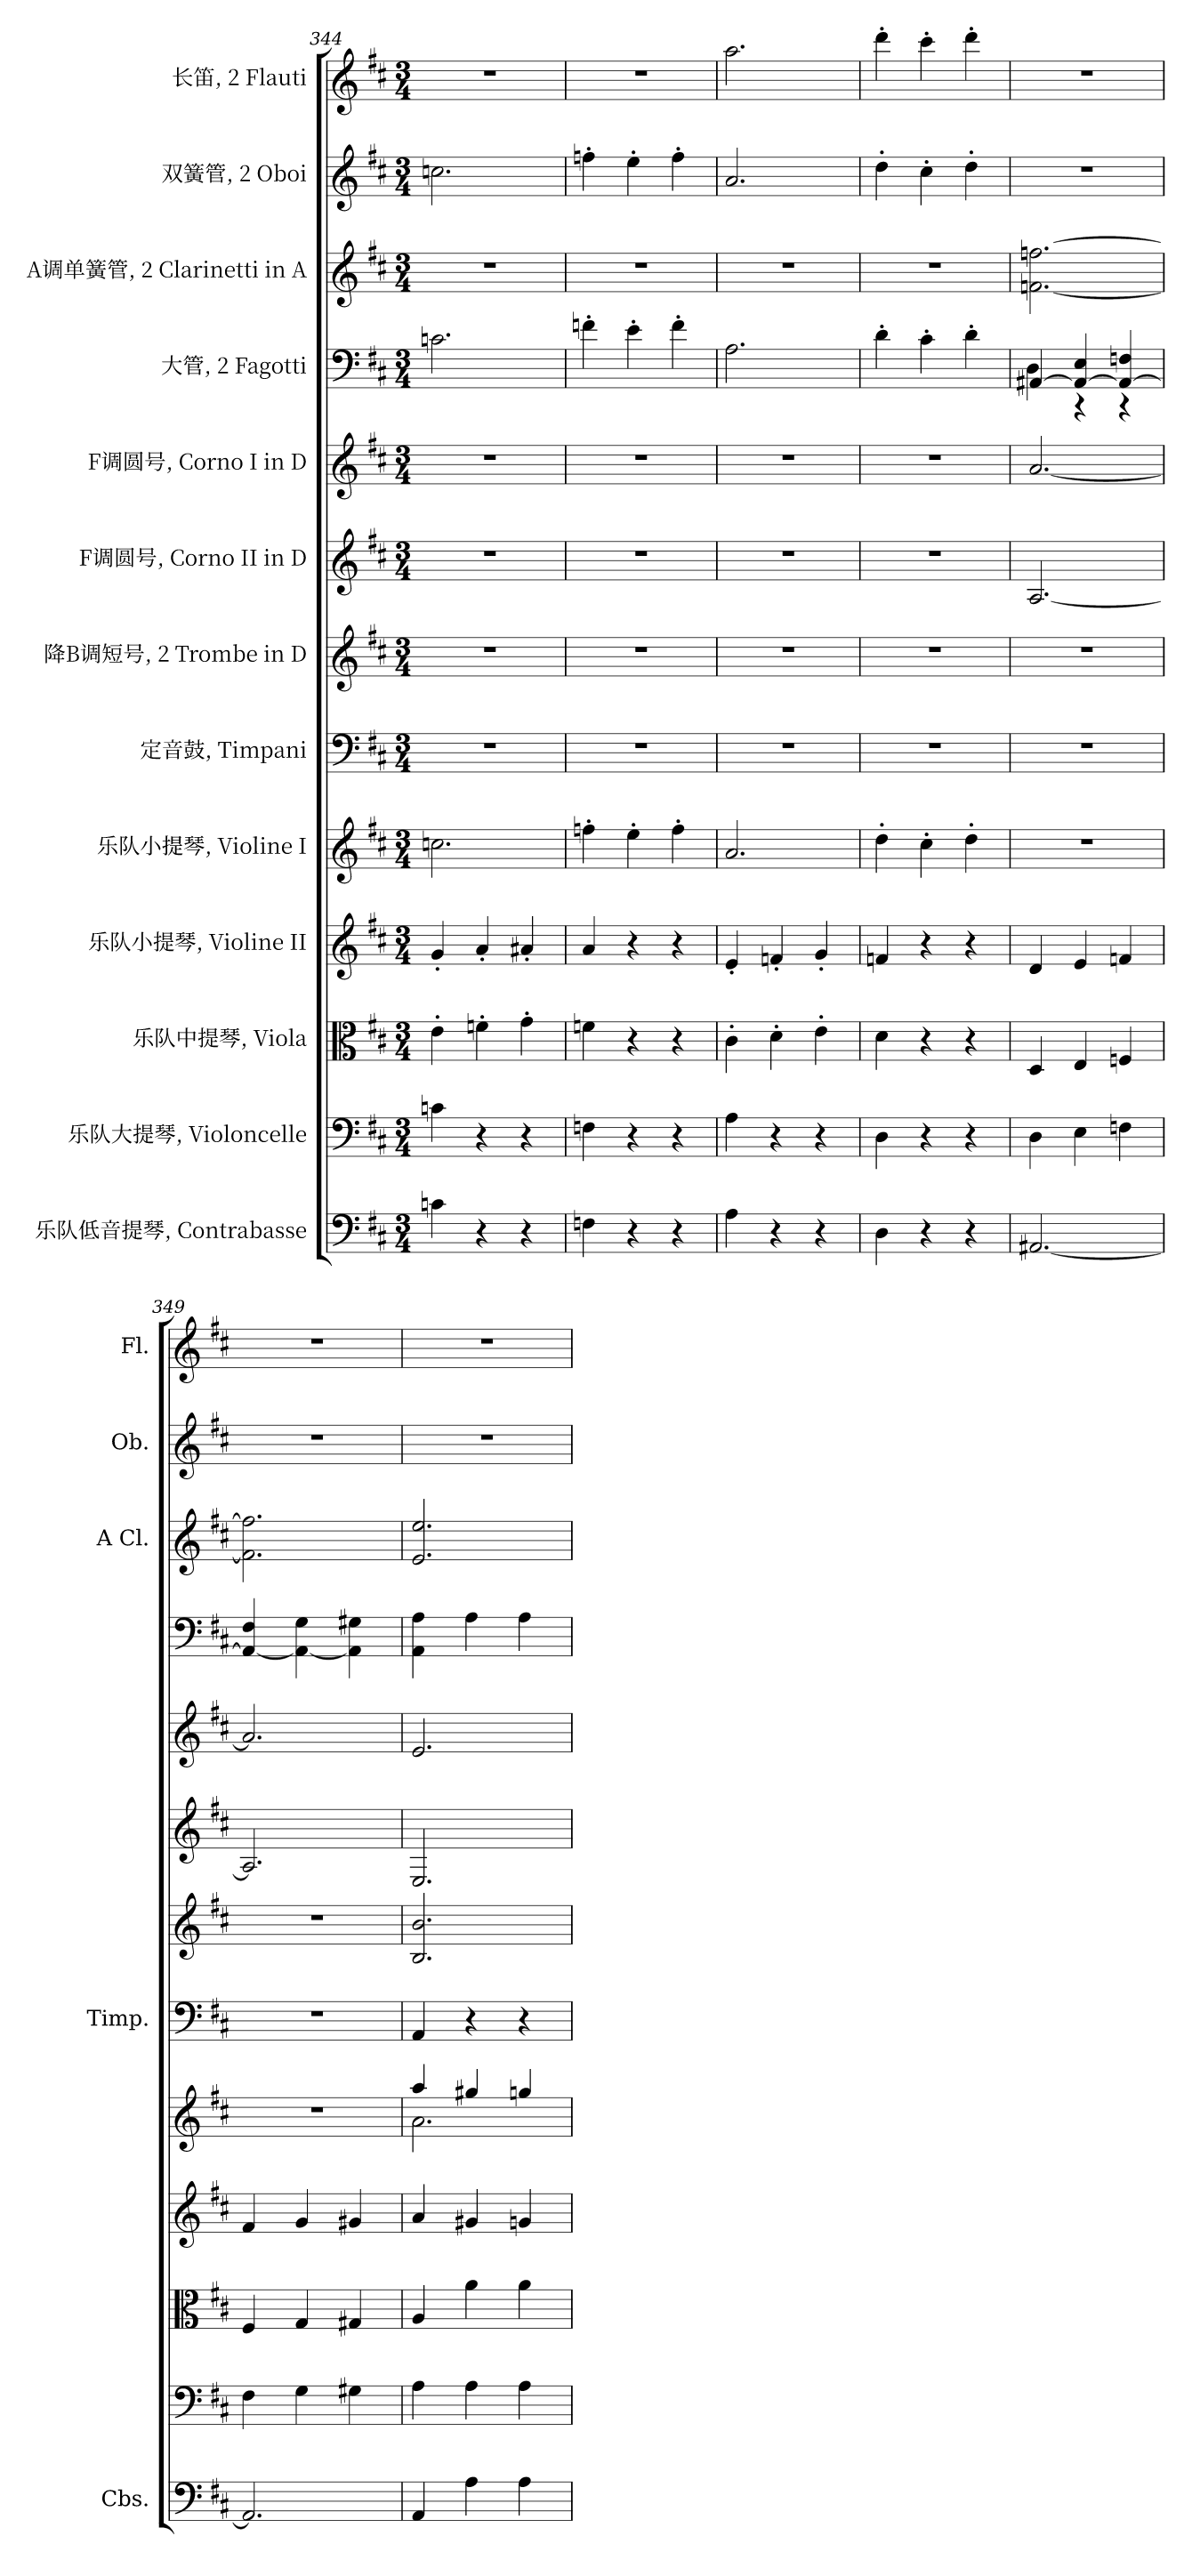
**kern	**kern	**kern	**kern	**kern	**kern	**kern	**kern	**kern	**kern	**kern	**kern	**kern
*part13	*part12	*part11	*part10	*part9	*part8	*part7	*part6	*part5	*part4	*part3	*part2	*part1
*staff13	*staff12	*staff11	*staff10	*staff9	*staff8	*staff7	*staff6	*staff5	*staff4	*staff3	*staff2	*staff1
*I"乐队低音提琴, Contrabasse	*I"乐队大提琴, Violoncelle	*I"乐队中提琴, Viola	*I"乐队小提琴, Violine II	*I"乐队小提琴, Violine I	*I"定音鼓, Timpani	*I"降B调短号, 2 Trombe in D	*I"F调圆号, Corno II in D	*I"F调圆号, Corno I in D	*I"大管, 2 Fagotti	*I"A调单簧管, 2 Clarinetti in A	*I"双簧管, 2 Oboi	*I"长笛, 2 Flauti
*I'Cbs.	*	*	*	*	*I'Timp.	*	*	*	*	*I'A Cl.	*I'Ob.	*I'Fl.
*clefF4	*clefF4	*clefC3	*clefG2	*clefG2	*clefF4	*clefG2	*clefG2	*clefG2	*clefF4	*clefG2	*clefG2	*clefG2
*ITrd7c12	*	*	*	*	*	*ITrd1c2	*ITrd4c7	*ITrd4c7	*	*ITrd2c3	*	*
*k[f#c#]	*k[f#c#]	*k[f#c#]	*k[f#c#]	*k[f#c#]	*k[f#c#]	*k[]	*k[f#]	*k[f#]	*k[f#c#]	*k[f#c#g#d#a#]	*k[f#c#]	*k[f#c#]
*M3/4	*M3/4	*M3/4	*M3/4	*M3/4	*M3/4	*M3/4	*M3/4	*M3/4	*M3/4	*M3/4	*M3/4	*M3/4
*MM307	*MM307	*MM307	*MM307	*MM307	*MM307	*MM307	*MM307	*MM307	*MM307	*MM307	*MM307	*MM307
=344	=344	=344	=344	=344	=344	=344	=344	=344	=344	=344	=344	=344
4Cn\	4cn\	4e'\	4g'/	2.ccn\	2.r	2.r	2.r	2.r	2.cn\	2.r	2.ccn\	2.r
4r	4r	4fn'\	4a'/	.	.	.	.	.	.	.	.	.
4r	4r	4g'\	4a#X'/	.	.	.	.	.	.	.	.	.
=345	=345	=345	=345	=345	=345	=345	=345	=345	=345	=345	=345	=345
*	*	*	*	*	*	*	*	*	*	*	*	*MM307
4FFn\	4Fn\	4fn\	4a/	4ffn'\	2.r	2.r	2.r	2.r	4fn'\	2.r	4ffn'\	2.r
4r	4r	4r	4r	4ee'\	.	.	.	.	4e'\	.	4ee'\	.
4r	4r	4r	4r	4ff'\	.	.	.	.	4f'\	.	4ff'\	.
=346	=346	=346	=346	=346	=346	=346	=346	=346	=346	=346	=346	=346
*	*	*	*	*	*	*	*	*	*	*	*	*MM307
4AA\	4A\	4c#'\	4e'/	2.a/	2.r	2.r	2.r	2.r	2.A\	2.r	2.a/	2.aa\
4r	4r	4d'\	4fn'/	.	.	.	.	.	.	.	.	.
4r	4r	4e'\	4g'/	.	.	.	.	.	.	.	.	.
=347	=347	=347	=347	=347	=347	=347	=347	=347	=347	=347	=347	=347
*	*	*	*	*	*	*	*	*	*	*	*	*MM307
4DD\	4D\	4d\	4fn/	4dd'\	2.r	2.r	2.r	2.r	4d'\	2.r	4dd'\	4ddd'\
*	*	*	*	*	*	*	*	*	*	*	*	*MM281
4r	4r	4r	4r	4cc#'\	.	.	.	.	4c#'\	.	4cc#'\	4ccc#'\
4r	4r	4r	4r	4dd'\	.	.	.	.	4d'\	.	4dd'\	4ddd'\
=348	=348	=348	=348	=348	=348	=348	=348	=348	=348	=348	=348	=348
*	*	*	*	*	*	*	*	*	*	*	*	*MM315
*	*	*	*	*	*	*	*	*	*^	*	*	*
[2.AAA#X/	4D\	4D/	4d/	2.r	2.r	2.r	[2.D/	[2.d/	[4AA#X/	4D\	[2.dn\ [2.ddn\	2.r	2.r
.	4E\	4E/	4e/	.	.	.	.	.	4AA#/_ 4E/	4r	.	.	.
.	4Fn\	4Fn/	4fn/	.	.	.	.	.	4AA#/_ 4Fn/	4r	.	.	.
*	*	*	*	*	*	*	*	*	*v	*v	*	*	*
=349	=349	=349	=349	=349	=349	=349	=349	=349	=349	=349	=349	=349
*	*	*	*	*	*	*	*	*	*	*	*	*MM315
2.AAA#/]	4F#\	4F#/	4f#/	2.r	2.r	2.r	2.D/]	2.d/]	4AA#/_ 4F#/	2.d\] 2.dd\]	2.r	2.r
.	4G\	4G/	4g/	.	.	.	.	.	4AA#\_ 4G\	.	.	.
.	4G#X\	4G#X/	4g#X/	.	.	.	.	.	4AA#\] 4G#X\	.	.	.
!!LO:PB:g=z
=350	=350	=350	=350	=350	=350	=350	=350	=350	=350	=350	=350	=350
*	*	*	*	*	*	*	*	*	*	*	*	*MM315
*	*	*	*	*^	*	*	*	*	*	*	*	*
4AAA/	4A\	4A/	4a/	4aa/	2.a\	4AA/	2.A/ 2.a/	2.AA/	2.A/	4AA\ 4A\	2.c#/ 2.cc#/	2.r	2.r
4AA\	4A\	4a\	4g#X/	4gg#X/	.	4r	.	.	.	4A\	.	.	.
4AA\	4A\	4a\	4gn/	4ggn/	.	4r	.	.	.	4A\	.	.	.
*	*	*	*	*v	*v	*	*	*	*	*	*	*	*
=	=	=	=	=	=	=	=	=	=	=	=	=
*-	*-	*-	*-	*-	*-	*-	*-	*-	*-	*-	*-	*-
